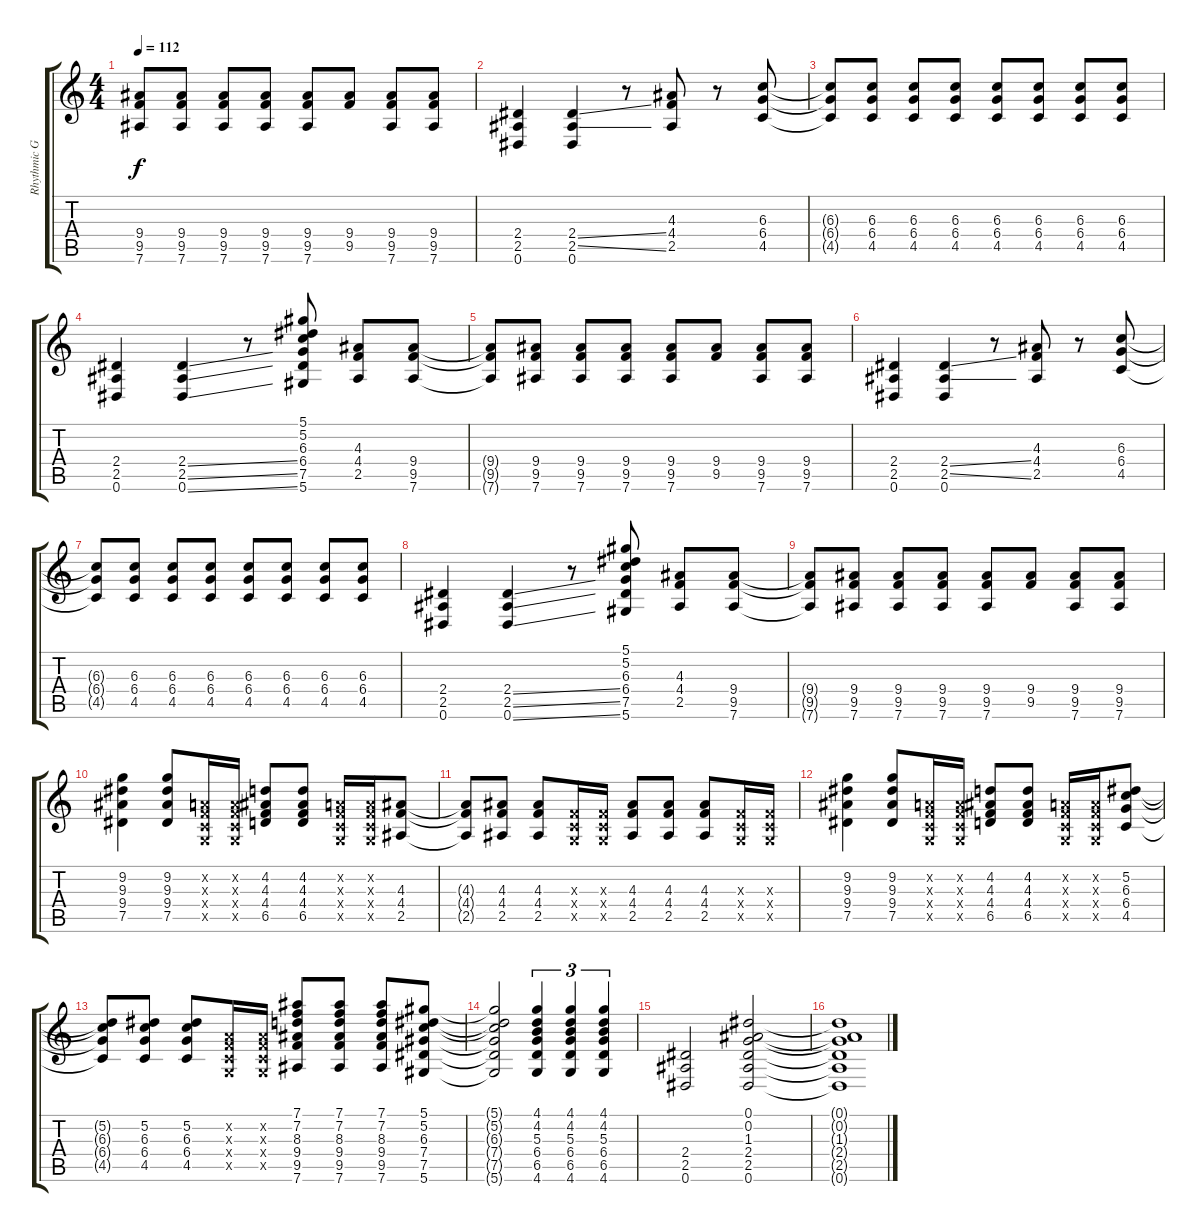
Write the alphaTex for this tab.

\track ("Rhythmic Guitar" "Rhythmic G") {instrument distortionguitar}
\staff {score tabs}
\tuning (Eb4 Bb3 Gb3 Db3 Ab2 Eb2) {hide}
\ts (4 4)
\tempo 112
\clef g2
\ks c
(9.4{t} 9.5{t} 7.6{t}).8{dy f} (9.4 9.5 7.6).8 (9.4 9.5 7.6).8 (9.4 9.5 7.6).8 (9.4 9.5 7.6).8 (9.4 9.5).8 (9.4 9.5 7.6).8 (9.4 9.5 7.6).8 |
(2.4 2.5 0.6).4 (2.4{ss} 2.5{ss} 0.6).4 r.8 (4.3 4.4 2.5).8 r.8 (6.3 6.4 4.5).8 |
(6.3{t} 6.4{t} 4.5{t}).8 (6.3 6.4 4.5).8 (6.3 6.4 4.5).8 (6.3 6.4 4.5).8 (6.3 6.4 4.5).8 (6.3 6.4 4.5).8 (6.3 6.4 4.5).8 (6.3 6.4 4.5).8 |
(2.4 2.5 0.6).4 (2.4{ss} 2.5{ss} 0.6{ss}).4 r.8 (5.1 5.2 6.3 6.4 7.5 5.6).8 (4.3 4.4 2.5).8 (9.4 9.5 7.6).8 |
(9.4{t} 9.5{t} 7.6{t}).8 (9.4 9.5 7.6).8 (9.4 9.5 7.6).8 (9.4 9.5 7.6).8 (9.4 9.5 7.6).8 (9.4 9.5).8 (9.4 9.5 7.6).8 (9.4 9.5 7.6).8 |
(2.4 2.5 0.6).4 (2.4{ss} 2.5{ss} 0.6).4 r.8 (4.3 4.4 2.5).8 r.8 (6.3 6.4 4.5).8 |
(6.3{t} 6.4{t} 4.5{t}).8 (6.3 6.4 4.5).8 (6.3 6.4 4.5).8 (6.3 6.4 4.5).8 (6.3 6.4 4.5).8 (6.3 6.4 4.5).8 (6.3 6.4 4.5).8 (6.3 6.4 4.5).8 |
(2.4 2.5 0.6).4 (2.4{ss} 2.5{ss} 0.6{ss}).4 r.8 (5.1 5.2 6.3 6.4 7.5 5.6).8 (4.3 4.4 2.5).8 (9.4 9.5 7.6).8 |
(9.4{t} 9.5{t} 7.6{t}).8 (9.4 9.5 7.6).8 (9.4 9.5 7.6).8 (9.4 9.5 7.6).8 (9.4 9.5 7.6).8 (9.4 9.5).8 (9.4 9.5 7.6).8 (9.4 9.5 7.6).8 |
(9.2 9.3 9.4 7.5).4 (9.2 9.3 9.4 7.5).8 (-1.2{x} -1.3{x} -1.4{x} -1.5{x}).16 (-1.2{x} -1.3{x} -1.4{x} -1.5{x}).16 (4.2 4.3 4.4 6.5).8 (4.2 4.3 4.4 6.5).8 (-1.2{x} -1.3{x} -1.4{x} -1.5{x}).16 (-1.2{x} -1.3{x} -1.4{x} -1.5{x}).16 (4.3 4.4 2.5).8 |
(4.3{t} 4.4{t} 2.5{t}).8 (4.3 4.4 2.5).8 (4.3 4.4 2.5).8 (-1.3{x} -1.4{x} -1.5{x}).16 (-1.3{x} -1.4{x} -1.5{x}).16 (4.3 4.4 2.5).8 (4.3 4.4 2.5).8 (4.3 4.4 2.5).8 (-1.3{x} -1.4{x} -1.5{x}).16 (-1.3{x} -1.4{x} -1.5{x}).16 |
(9.2 9.3 9.4 7.5).4 (9.2 9.3 9.4 7.5).8 (-1.2{x} -1.3{x} -1.4{x} -1.5{x}).16 (-1.2{x} -1.3{x} -1.4{x} -1.5{x}).16 (4.2 4.3 4.4 6.5).8 (4.2 4.3 4.4 6.5).8 (-1.2{x} -1.3{x} -1.4{x} -1.5{x}).16 (-1.2{x} -1.3{x} -1.4{x} -1.5{x}).16 (5.2 6.3 6.4 4.5).8 |
(5.2{t} 6.3{t} 6.4{t} 4.5{t}).8 (5.2 6.3 6.4 4.5).8 (5.2 6.3 6.4 4.5).8 (-1.2{x} -1.3{x} -1.4{x} -1.5{x}).16 (-1.2{x} -1.3{x} -1.4{x} -1.5{x}).16 (7.1 7.2 8.3 9.4 9.5 7.6).8 (7.1 7.2 8.3 9.4 9.5 7.6).8 (7.1 7.2 8.3 9.4 9.5 7.6).8 (5.1 5.2 6.3 7.4 7.5 5.6).8 |
(5.1{t} 5.2{t} 6.3{t} 7.4{t} 7.5{t} 5.6{t}).2 (4.1 4.2 5.3 6.4 6.5 4.6).4{tu (3 2)} (4.1 4.2 5.3 6.4 6.5 4.6).4{tu (3 2)} (4.1 4.2 5.3 6.4 6.5 4.6).4{tu (3 2)} |
(2.4 2.5 0.6).2 (0.1 0.2 1.3 2.4 2.5 0.6).2 |
(0.1{t} 0.2{t} 1.3{t} 2.4{t} 2.5{t} 0.6{t}).1
